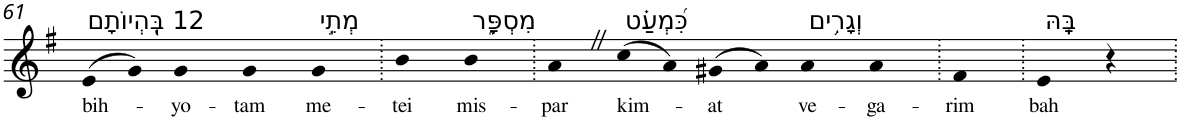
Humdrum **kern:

**kern	**text
*part1	*part1
*staff1	*staff1
*I"Piano	*
*I'Pno	*
!!LO:PB:g=z
*clefG2	*
*k[f#]	*
*G:	*
=61	=61
!LO:TX:a:t=12 בִּֽ֭הְיוֹתָם	!
!	!LO:LY:b
(>8e	bih-
8g)	.
!	!LO:LY:b
4g	-yo-
!	!LO:LY:b
4g	-tam
!LO:TX:a:t=מְתֵ֣י	!
!	!LO:LY:b
4g	me-
=62.	=62.
!	!LO:LY:b
4b	-tei
!LO:TX:a:t=מִסְפָּ֑ר	!
!	!LO:LY:b
4b	mis-
=63.	=63.
!	!LO:LY:b
4aZ	-par
!LO:TX:a:t=כִּ֝מְעַ֗ט	!
!	!LO:LY:b
(>8cc	kim-
8a)	.
!	!LO:LY:b
(>8g#X	-at
8a)	.
!LO:TX:a:t=וְגָרִ֥ים	!
!	!LO:LY:b
4a	ve-
!	!LO:LY:b
4a	-ga-
=64.	=64.
!	!LO:LY:b
4f#	-rim
=65.	=65.
!LO:TX:a:t=בָּֽהּ	!
!	!LO:LY:b
4e	bah
4r	.
=.	=.
*-	*-
